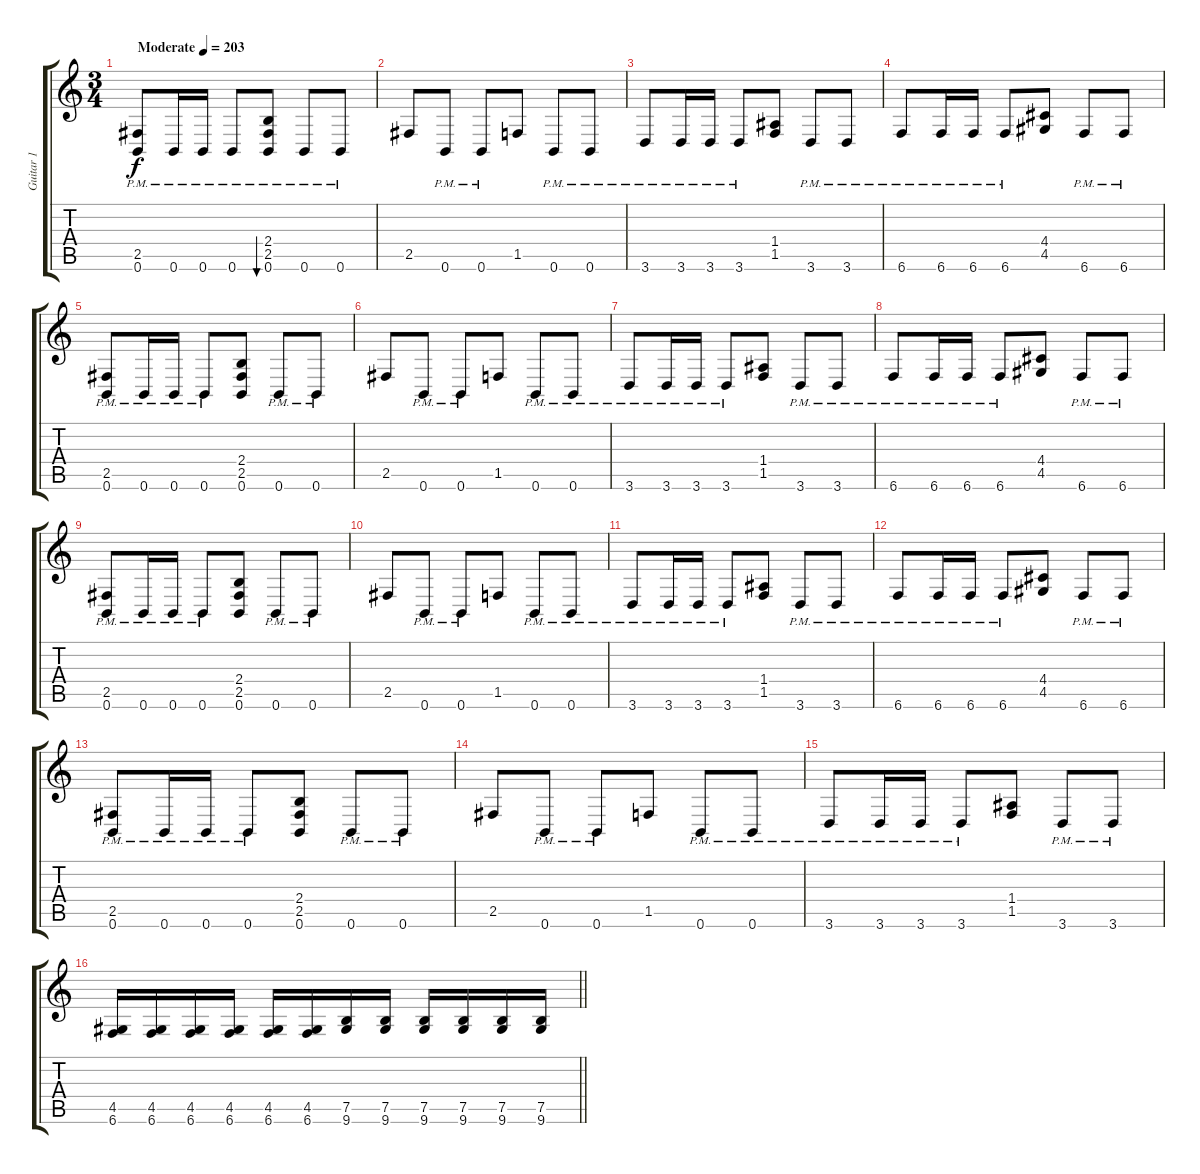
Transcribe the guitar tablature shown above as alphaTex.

\track ("Guitar 1" "Guitar 1") {instrument distortionguitar}
\staff {score tabs}
\tuning (B3 Gb3 D3 A2 E2 B1) {hide}
\ts (3 4)
\tempo (203 "Moderate")
\clef g2
\ks c
(2.5{pm} 0.6{pm}).8{dy f instrument distortionguitar} 0.6{pm}.16 0.6{pm}.16 0.6{pm}.8 (2.4 2.5 0.6{pm}).8{bu 240} 0.6{pm}.8 0.6{pm}.8 |
2.5.8 0.6{pm}.8 0.6{pm}.8 1.5.8 0.6{pm}.8 0.6{pm}.8 |
3.6{pm}.8 3.6{pm}.16 3.6{pm}.16 3.6{pm}.8 (1.4 1.5).8 3.6{pm}.8 3.6{pm}.8 |
6.6{pm}.8 6.6{pm}.16 6.6{pm}.16 6.6{pm}.8 (4.4 4.5).8 6.6{pm}.8 6.6{pm}.8 |
(2.5{pm} 0.6{pm}).8 0.6{pm}.16 0.6{pm}.16 0.6{pm}.8 (2.4 2.5 0.6).8 0.6{pm}.8 0.6{pm}.8 |
2.5.8 0.6{pm}.8 0.6{pm}.8 1.5.8 0.6{pm}.8 0.6{pm}.8 |
3.6{pm}.8 3.6{pm}.16 3.6{pm}.16 3.6{pm}.8 (1.4 1.5).8 3.6{pm}.8 3.6{pm}.8 |
6.6{pm}.8 6.6{pm}.16 6.6{pm}.16 6.6{pm}.8 (4.4 4.5).8 6.6{pm}.8 6.6{pm}.8 |
(2.5{pm} 0.6{pm}).8 0.6{pm}.16 0.6{pm}.16 0.6{pm}.8 (2.4 2.5 0.6).8 0.6{pm}.8 0.6{pm}.8 |
2.5.8 0.6{pm}.8 0.6{pm}.8 1.5.8 0.6{pm}.8 0.6{pm}.8 |
3.6{pm}.8 3.6{pm}.16 3.6{pm}.16 3.6{pm}.8 (1.4 1.5).8 3.6{pm}.8 3.6{pm}.8 |
6.6{pm}.8 6.6{pm}.16 6.6{pm}.16 6.6{pm}.8 (4.4 4.5).8 6.6{pm}.8 6.6{pm}.8 |
(2.5{pm} 0.6{pm}).8 0.6{pm}.16 0.6{pm}.16 0.6{pm}.8 (2.4 2.5 0.6).8 0.6{pm}.8 0.6{pm}.8 |
2.5.8 0.6{pm}.8 0.6{pm}.8 1.5.8 0.6{pm}.8 0.6{pm}.8 |
3.6{pm}.8 3.6{pm}.16 3.6{pm}.16 3.6{pm}.8 (1.4 1.5).8 3.6{pm}.8 3.6{pm}.8 |
\barLineRight lightlight
(4.5 6.6).16 (4.5 6.6).16 (4.5 6.6).16 (4.5 6.6).16 (4.5 6.6).16 (4.5 6.6).16 (7.5 9.6).16 (7.5 9.6).16 (7.5 9.6).16 (7.5 9.6).16 (7.5 9.6).16 (7.5 9.6).16
